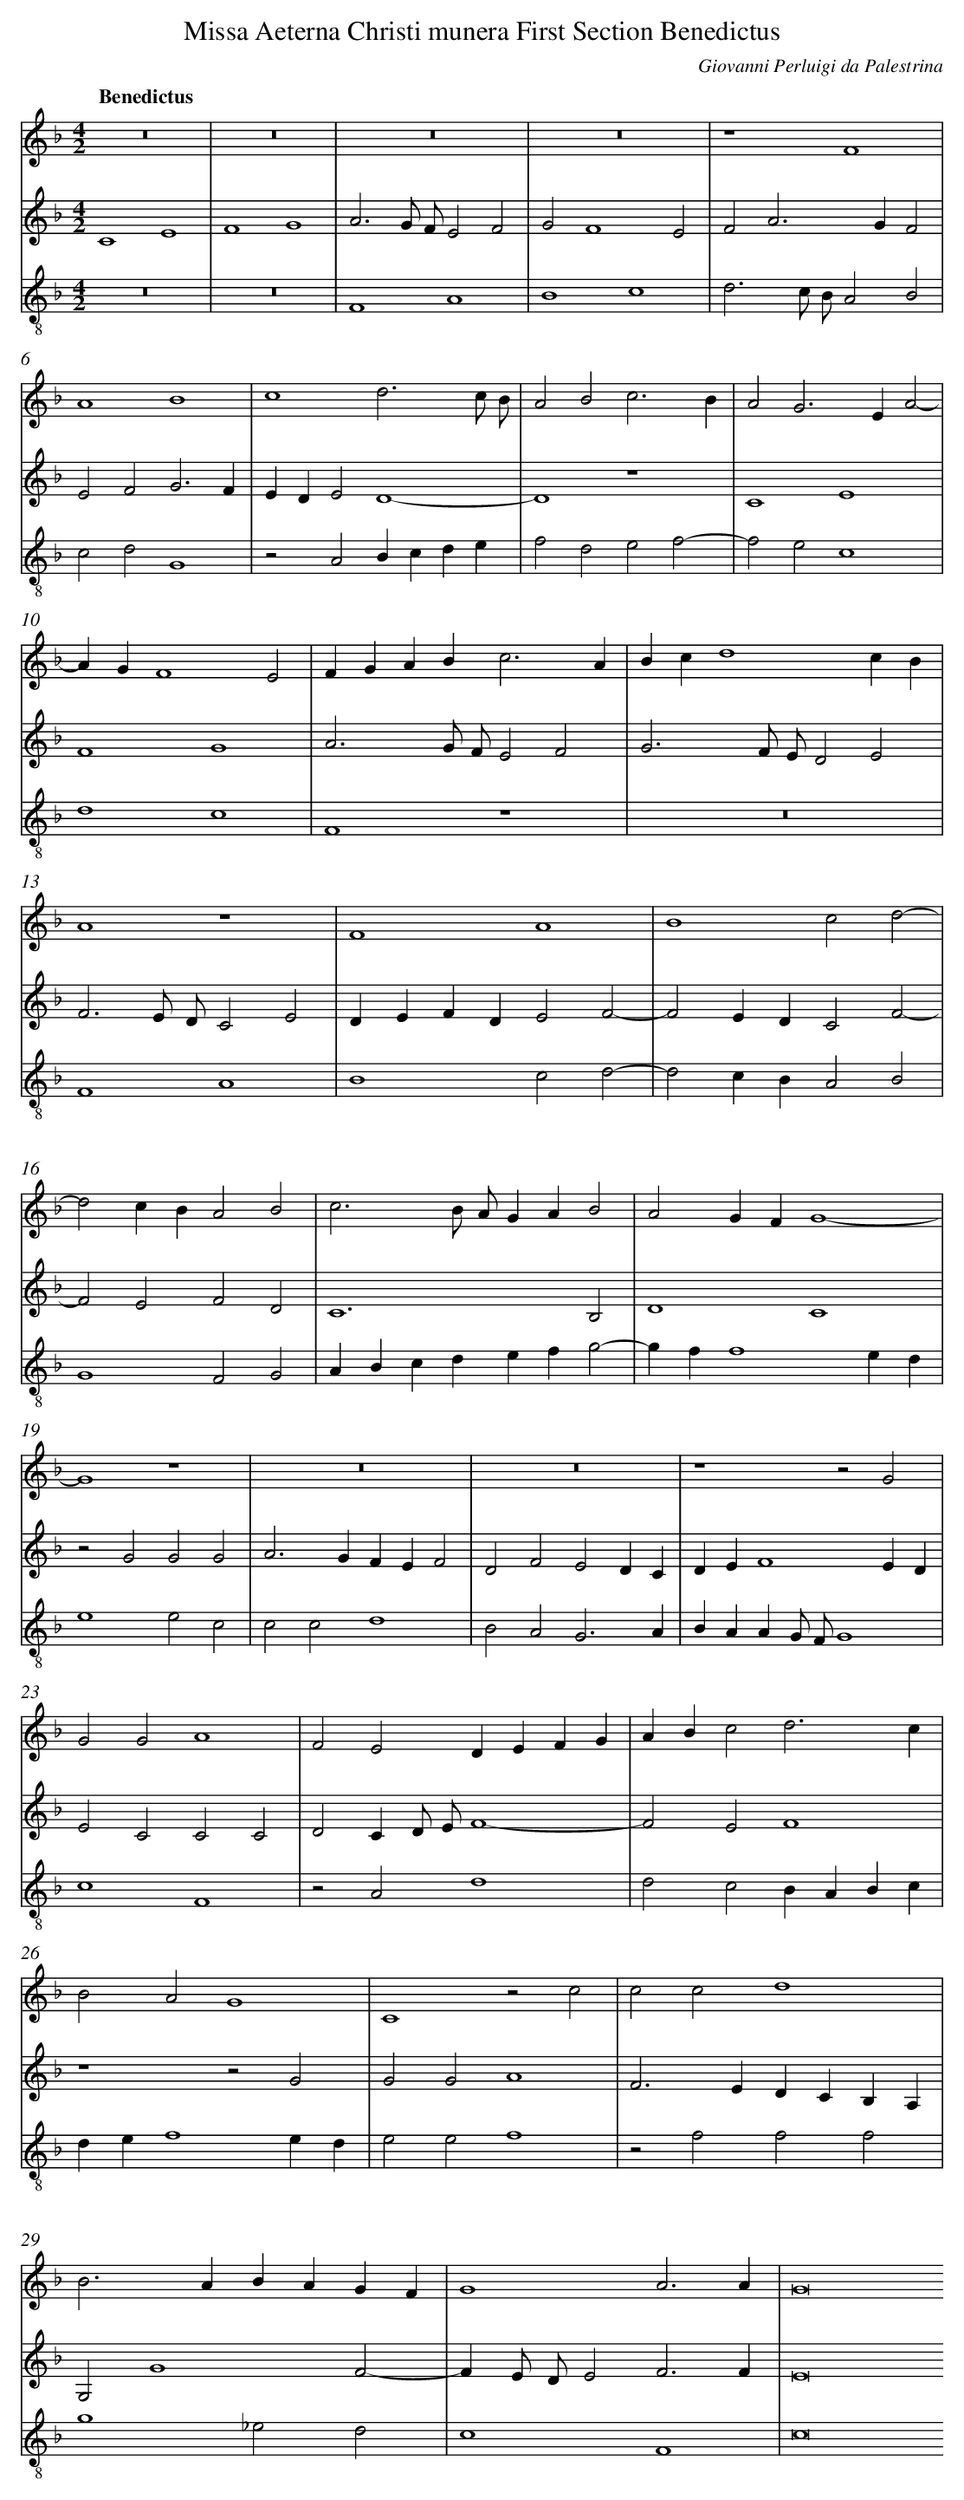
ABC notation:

X:1
T: Missa Aeterna Christi munera First Section Benedictus
C: Giovanni Perluigi da Palestrina
L: 1/4
M: 4/2
Q: "Benedictus"
V: 1 clef=treble
V: 2 clef=treble
V: 3 clef=treble-8
K: F
[V:1] z8 |
[V:2] C4E4 |
[V:3] z8 |
[V:1] z8 |
[V:2] F4G4 |
[V:3] z8 |
[V:1] z8 |
[V:2] A3G/ F/E2F2 |
[V:3] F4A4 |
[V:1] z8 |
[V:2] G2F4E2 |
[V:3] B4c4 |
[V:1] z4F4 |
[V:2] F2A2>G2F2 |
[V:3] d3c/ B/A2B2 |
[V:1] A4B4 |
[V:2] E2F2G3F |
[V:3] c2d2G4 |
[V:1] c4d3c/ B/ |
[V:2] EDE2D4- |
[V:3] z2A2Bcde |
[V:1] A2B2c3B |
[V:2] D4z4 |
[V:3] f2d2e2f2- |
[V:1] A2G2>E2A2- |
[V:2] C4E4 |
[V:3] f2e2c4 |
[V:1] AGF4E2 |
[V:2] F4G4 |
[V:3] d4c4 |
[V:1] FGAB2<c2A |
[V:2] A3G/ F/E2F2 |
[V:3] F4z4 |
[V:1] Bcd4cB |
[V:2] G3F/ E/D2E2 |
[V:3] z8 |
[V:1] A4z4 |
[V:2] F3E/ D/C2E2 |
[V:3] F4A4 |
[V:1] F4A4 |
[V:2] DEFDE2F2- |
[V:3] B4c2d2- |
[V:1] B4c2d2- |
[V:2] F2EDC2F2- |
[V:3] d2cBA2B2 |
[V:1] d2cBA2B2 |
[V:2] F2E2F2D2 |
[V:3] G4F2G2 |
[V:1] c3B/ A/GAB2 |
[V:2] C6B,2 |
[V:3] ABcdefg2- |
[V:1] A2GFG4- |
[V:2] D4C4 |
[V:3] gff4ed |
[V:1] G4z4 |
[V:2] z2G2G2G2 |
[V:3] e4e2c2 |
[V:1] z8 |
[V:2] A2>G2FEF2 |
[V:3] c2c2d4 |
[V:1] z8 |
[V:2] D2F2E2DC |
[V:3] B2A2G3A |
[V:1] z4z2G2 |
[V:2] DEF4ED |
[V:3] BAAG/ F/G4 |
[V:1] G2G2A4 |
[V:2] E2C2C2C2 |
[V:3] c4F4 |
[V:1] F2E2DEFG |
[V:2] D2CD/ E/F4- |
[V:3] z2A2d4 |
[V:1] ABc2d3c |
[V:2] F2E2F4 |
[V:3] d2c2BABc |
[V:1] B2A2G4 |
[V:2] z4z2G2 |
[V:3] def4ed |
[V:1] C4z2c2 |
[V:2] G2G2A4 |
[V:3] e2e2f4 |
[V:1] c2c2d4 |
[V:2] F2>E2DCB,A, |
[V:3] z2f2f2f2 |
[V:1] B2>A2BAGF |
[V:2] G,2G4F2- |
[V:3] g4_e2d2 |
[V:1] G4A3A |
[V:2] FE/ D/E2F3F |
[V:3] c4F4 |
[V:1] G8
[V:2] E8
[V:3] c8
